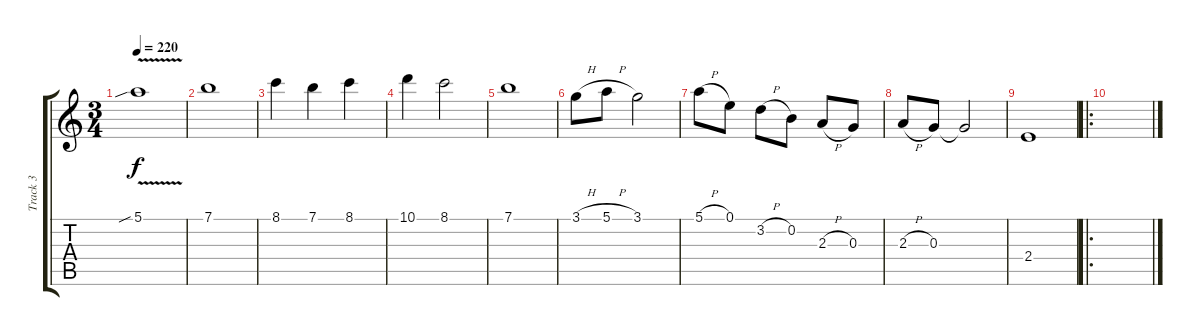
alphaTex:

\track ("Track 3" "Track 3") {instrument overdrivenguitar}
\staff {score tabs}
\tuning (E4 B3 G3 D3 A2 E2) {hide}
\ts (3 4)
\tempo 220
\clef g2
\ks c
5.1{v sib}.1{dy f} |
7.1.1 |
8.1.4 7.1.4 8.1.4 |
10.1.4 8.1.2 |
7.1.1 |
3.1{h}.8 5.1{h}.8 3.1.2 |
5.1{h}.8 0.1.8 3.2{h}.8 0.2.8 2.3{h}.8 0.3.8 |
2.3{h}.8 0.3.8 0.3{t}.2 |
2.4.1 |
\ro
